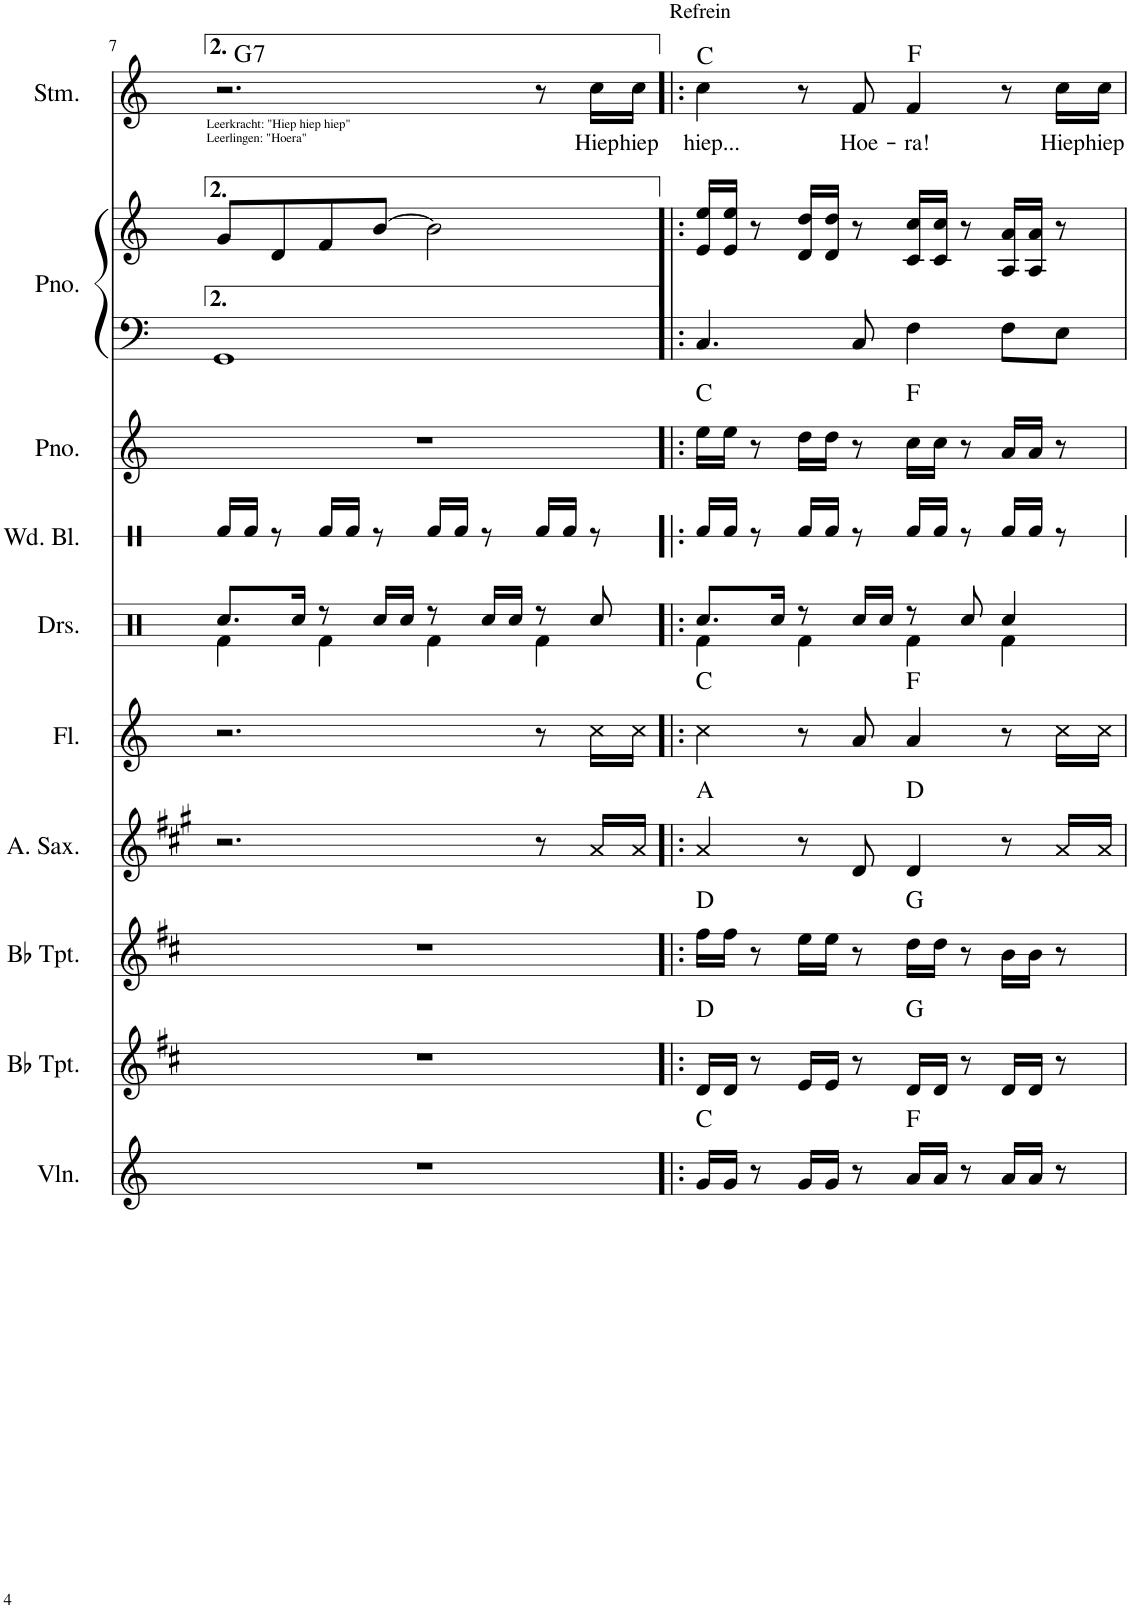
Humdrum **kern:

**kern	**harte	**kern	**kern	**harte	**kern	**harte	**kern	**harte	**kern	**kern	**kern	**harte	**kern	**kern	**kern	**text	**harte
*part10	*part10	*part9	*part8	*part8	*part7	*part7	*part6	*part6	*part5	*part4	*part3	*part3	*part2	*part2	*part1	*part1	*part1
*staff11	*	*staff10	*staff9	*	*staff8	*	*staff7	*	*staff6	*staff5	*staff4	*	*staff3	*staff2	*staff1	*staff1	*
*I"Viool	*	*I"Trompet in Bb	*I"Trompet in Bb	*	*I"Alt-saxofoon	*	*I"Dwarsfluit	*	*I"Drumset	*I"Woodblocks	*I"Piano	*	*I"Piano	*	*I"Stem	*	*
*	*	*	*	*	*I'A. Sax.	*	*	*	*I'Drs.	*I'Wd. Bl.	*I'Pno.	*	*I'Pno.	*	*I'Stm.	*	*
!!LO:PB:g=z
*clefG2	*	*clefG2	*clefG2	*	*clefG2	*	*clefG2	*	*clefX	*clefX	*clefG2	*	*clefF4	*clefG2	*clefG2	*	*
*	*	*Trd1c2	*Trd1c2	*	*Trd5c9	*	*	*	*	*	*	*	*	*	*	*	*
*k[]	*	*k[f#c#]	*k[f#c#]	*	*k[f#c#g#]	*	*k[]	*	*k[]	*k[]	*k[]	*	*k[]	*k[]	*k[]	*	*
*M4/4	*	*M4/4	*M4/4	*	*M4/4	*	*M4/4	*	*M4/4	*M4/4	*M4/4	*	*M4/4	*M4/4	*M4/4	*	*
=7	=7	=7	=7	=7	=7	=7	=7	=7	=7	=7	=7	=7	=7	=7	=7	=7	=7
*	*	*	*	*	*	*	*	*	*^	*	*	*	*	*	*	*	*
!	!	!	!	!	!	!	!	!	!	!	!	!	!	!	!	!LO:TX:b:t=Leerkracht&colon; "Hiep hiep hiep"	!	!
!	!	!	!	!	!	!	!	!	!	!	!	!	!	!	!	!LO:TX:b:t=Leerlingen&colon; "Hoera"	!	!LO:H:kt=7
1r	.	1r	1r	.	2.r	.	2.r	.	8.Rcc/L	4Rf\	16Rf/LL	1r	.	1GG	8g/L	2.r	.	G:7
.	.	.	.	.	.	.	.	.	.	.	16Rf/JJ	.	.	.	.	.	.	.
.	.	.	.	.	.	.	.	.	.	.	8r	.	.	.	8d/	.	.	.
.	.	.	.	.	.	.	.	.	16Rcc/Jk	.	.	.	.	.	.	.	.	.
.	.	.	.	.	.	.	.	.	8r	4Rf\	16Rf/LL	.	.	.	8f/	.	.	.
.	.	.	.	.	.	.	.	.	.	.	16Rf/JJ	.	.	.	.	.	.	.
.	.	.	.	.	.	.	.	.	16Rcc/LL	.	8r	.	.	.	[8b/J	.	.	.
.	.	.	.	.	.	.	.	.	16Rcc/JJ	.	.	.	.	.	.	.	.	.
.	.	.	.	.	.	.	.	.	8r	4Rf\	16Rf/LL	.	.	.	2b\]	.	.	.
.	.	.	.	.	.	.	.	.	.	.	16Rf/JJ	.	.	.	.	.	.	.
.	.	.	.	.	.	.	.	.	16Rcc/LL	.	8r	.	.	.	.	.	.	.
.	.	.	.	.	.	.	.	.	16Rcc/JJ	.	.	.	.	.	.	.	.	.
.	.	.	.	.	8r	.	8r	.	8r	4Rf\	16Rf/LL	.	.	.	.	8r	.	.
.	.	.	.	.	.	.	.	.	.	.	16Rf/JJ	.	.	.	.	.	.	.
!	!	!	!	!	!	!	!	!	!	!	!	!	!	!	!	!	!LO:LY:b	!
.	.	.	.	.	16a/LL	.	16cc\LL	.	8Rcc/	.	8r	.	.	.	.	16cc\LL	Hiep	.
!	!	!	!	!	!	!	!	!	!	!	!	!	!	!	!	!	!LO:LY:b	!
.	.	.	.	.	16a/JJ	.	16cc\JJ	.	.	.	.	.	.	.	.	16cc\JJ	hiep	.
=8!|:	=8!|:	=8!|:	=8!|:	=8!|:	=8!|:	=8!|:	=8!|:	=8!|:	=8!|:	=8!|:	=8!|:	=8!|:	=8!|:	=8!|:	=8!|:	=8!|:	=8!|:	=8!|:
!	!	!	!	!	!	!	!	!	!	!	!	!	!	!	!	!LO:TX:a:t=Refrein	!	!
!	!	!	!	!	!	!	!	!	!	!	!	!	!	!	!	!	!LO:LY:b	!
16g/LL	C:maj	16d/LL	16ff#\LL	D:maj	4a/	A:maj	4cc\	C:maj	8.Rcc/L	4Rf\	16Rf/LL	16ee\LL	C:maj	4.C/	16e/ 16ee/LL	4cc\	hiep...	C:maj
16g/JJ	.	16d/JJ	16ff#\JJ	.	.	.	.	.	.	.	16Rf/JJ	16ee\JJ	.	.	16e/ 16ee/JJ	.	.	.
8r	.	8r	8r	.	.	.	.	.	.	.	8r	8r	.	.	8r	.	.	.
.	.	.	.	.	.	.	.	.	16Rcc/Jk	.	.	.	.	.	.	.	.	.
16g/LL	.	16e/LL	16ee\LL	.	8r	.	8r	.	8r	4Rf\	16Rf/LL	16dd\LL	.	.	16d/ 16dd/LL	8r	.	.
16g/JJ	.	16e/JJ	16ee\JJ	.	.	.	.	.	.	.	16Rf/JJ	16dd\JJ	.	.	16d/ 16dd/JJ	.	.	.
!	!	!	!	!	!	!	!	!	!	!	!	!	!	!	!	!	!LO:LY:b	!
8r	.	8r	8r	.	8d/	.	8a/	.	16Rcc/LL	.	8r	8r	.	8C/	8r	8f/	Hoe-	.
.	.	.	.	.	.	.	.	.	16Rcc/JJ	.	.	.	.	.	.	.	.	.
!	!	!	!	!	!	!	!	!	!	!	!	!	!	!	!	!	!LO:LY:b	!
16a/LL	F:maj	16d/LL	16dd\LL	G:maj	4d/	D:maj	4a/	F:maj	8r	4Rf\	16Rf/LL	16cc\LL	F:maj	4F\	16c/ 16cc/LL	4f/	-ra!	F:maj
16a/JJ	.	16d/JJ	16dd\JJ	.	.	.	.	.	.	.	16Rf/JJ	16cc\JJ	.	.	16c/ 16cc/JJ	.	.	.
8r	.	8r	8r	.	.	.	.	.	8Rcc/	.	8r	8r	.	.	8r	.	.	.
16a/LL	.	16d/LL	16b\LL	.	8r	.	8r	.	4Rcc/	4Rf\	16Rf/LL	16a/LL	.	8F\L	16A/ 16a/LL	8r	.	.
16a/JJ	.	16d/JJ	16b\JJ	.	.	.	.	.	.	.	16Rf/JJ	16a/JJ	.	.	16A/ 16a/JJ	.	.	.
!	!	!	!	!	!	!	!	!	!	!	!	!	!	!	!	!	!LO:LY:b	!
8r	.	8r	8r	.	16a/LL	.	16cc\LL	.	.	.	8r	8r	.	8E\J	8r	16cc\LL	Hiep	.
!	!	!	!	!	!	!	!	!	!	!	!	!	!	!	!	!	!LO:LY:b	!
.	.	.	.	.	16a/JJ	.	16cc\JJ	.	.	.	.	.	.	.	.	16cc\JJ	hiep	.
*	*	*	*	*	*	*	*	*	*v	*v	*	*	*	*	*	*	*	*
=	=	=	=	=	=	=	=	=	=	=	=	=	=	=	=	=	=
*-	*-	*-	*-	*-	*-	*-	*-	*-	*-	*-	*-	*-	*-	*-	*-	*-	*-
